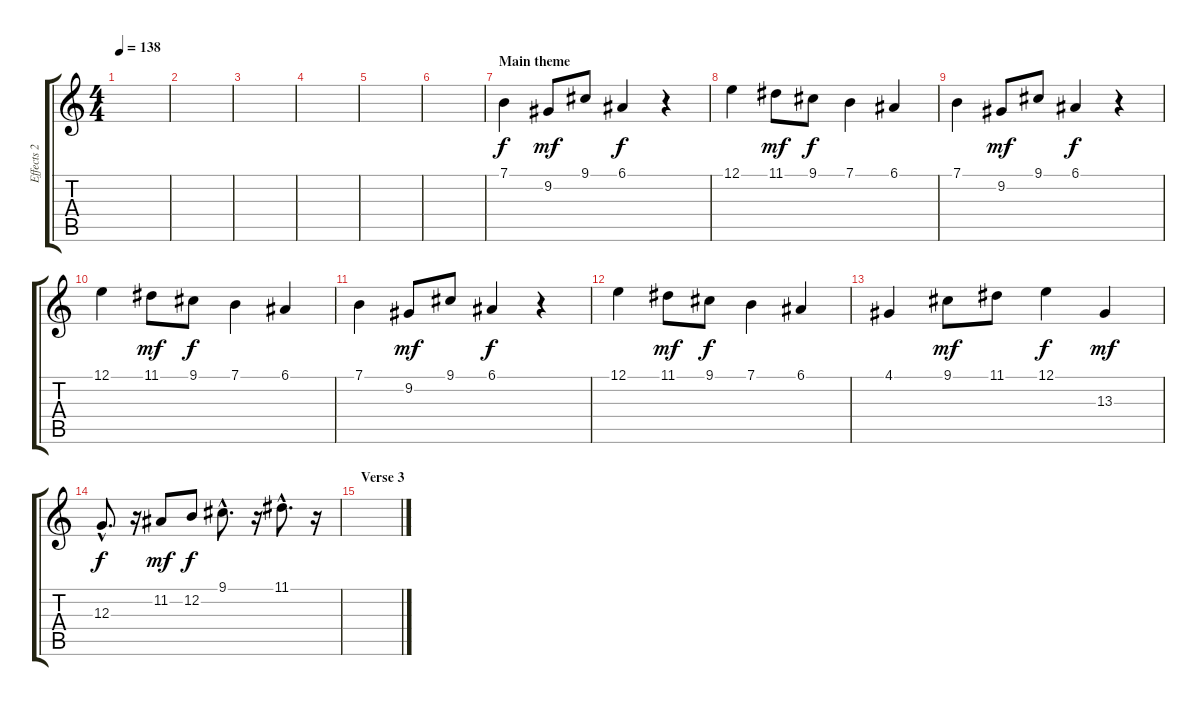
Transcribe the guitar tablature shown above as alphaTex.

\track ("Effects 2" "Effects 2") {instrument reversecymbal}
\staff {score tabs}
\tuning (E4 B3 G3 D3 A2 E2) {hide}
\ts (4 4)
\tempo 138
\clef g2
\ks c
|
|
|
|
|
|
\section ("" "Main theme")
7.1.4 9.2.8{dy mf} 9.1.8 6.1.4{dy f} r.4 |
12.1.4 11.1.8{dy mf} 9.1.8{dy f} 7.1.4 6.1.4 |
7.1.4 9.2.8{dy mf} 9.1.8 6.1.4{dy f} r.4 |
12.1.4 11.1.8{dy mf} 9.1.8{dy f} 7.1.4 6.1.4 |
7.1.4 9.2.8{dy mf} 9.1.8 6.1.4{dy f} r.4 |
12.1.4 11.1.8{dy mf} 9.1.8{dy f} 7.1.4 6.1.4 |
4.1.4 9.1.8{dy mf} 11.1.8 12.1.4{dy f} 13.3.4{dy mf} |
12.3{hac}.8{d dy f} r.16 11.2.8{dy mf} 12.2.8{dy f} 9.1{hac}.8{d} r.16 11.1{hac}.8{d} r.16 |
\section ("" "Verse 3")
